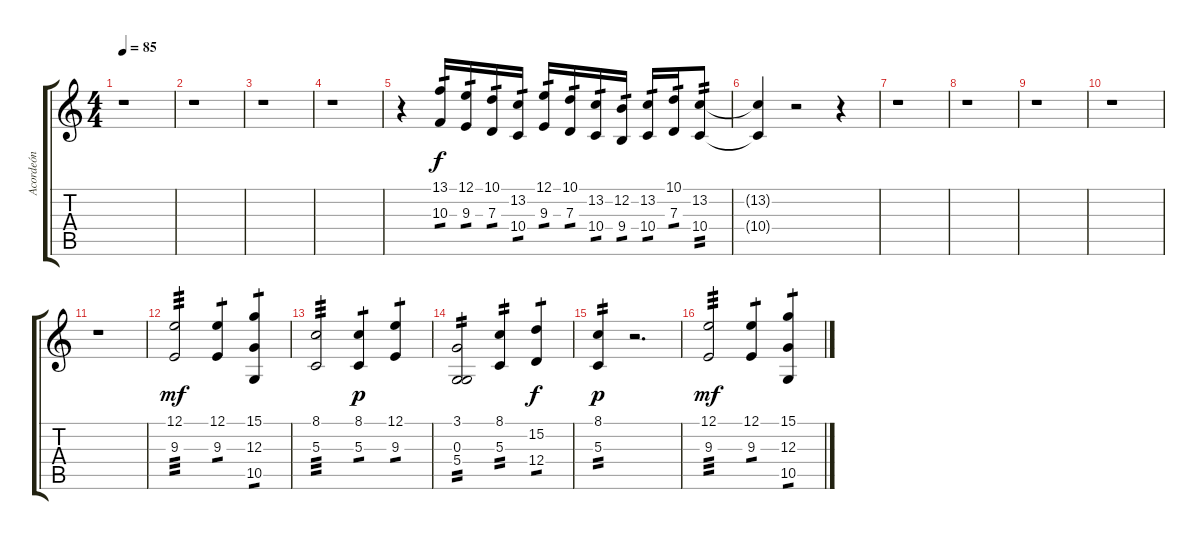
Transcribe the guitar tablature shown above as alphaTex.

\track ("Acordeón" "Acordeón") {instrument accordion}
\staff {score tabs}
\tuning (E4 B3 G3 D3 A2 E2) {hide}
\ts (4 4)
\tempo 85
\clef g2
\ks c
r.1{dy f} |
r.1 |
r.1 |
r.1 |
r.4 (13.1 10.3).16{tp 1} (12.1 9.3).16{tp 1} (10.1 7.3).16{tp 1} (13.2 10.4).16{tp 1} (12.1 9.3).16{tp 1} (10.1 7.3).16{tp 1} (13.2 10.4).16{tp 1} (12.2 9.4).16{tp 1} (13.2 10.4).16{tp 1} (10.1 7.3).16{tp 1} (13.2 10.4).8{tp 2} |
(13.2{t} 10.4{t}).4 r.2 r.4 |
r.1 |
r.1 |
r.1 |
r.1 |
r.1 |
(12.1 9.3).2{tp 3 dy mf} (12.1 9.3).4{tp 1} (15.1 12.3 10.5).4{tp 1} |
(8.1 5.3).2{tp 3} (8.1 5.3).4{tp 1 dy p} (12.1 9.3).4{tp 1} |
(3.1 0.3 5.4).2{tp 2} (8.1 5.3).4{tp 2} (15.2 12.4).4{tp 1 dy f} |
(8.1 5.3).4{tp 2 dy p} r.2{d} |
(12.1 9.3).2{tp 3 dy mf} (12.1 9.3).4{tp 1} (15.1 12.3 10.5).4{tp 1}
